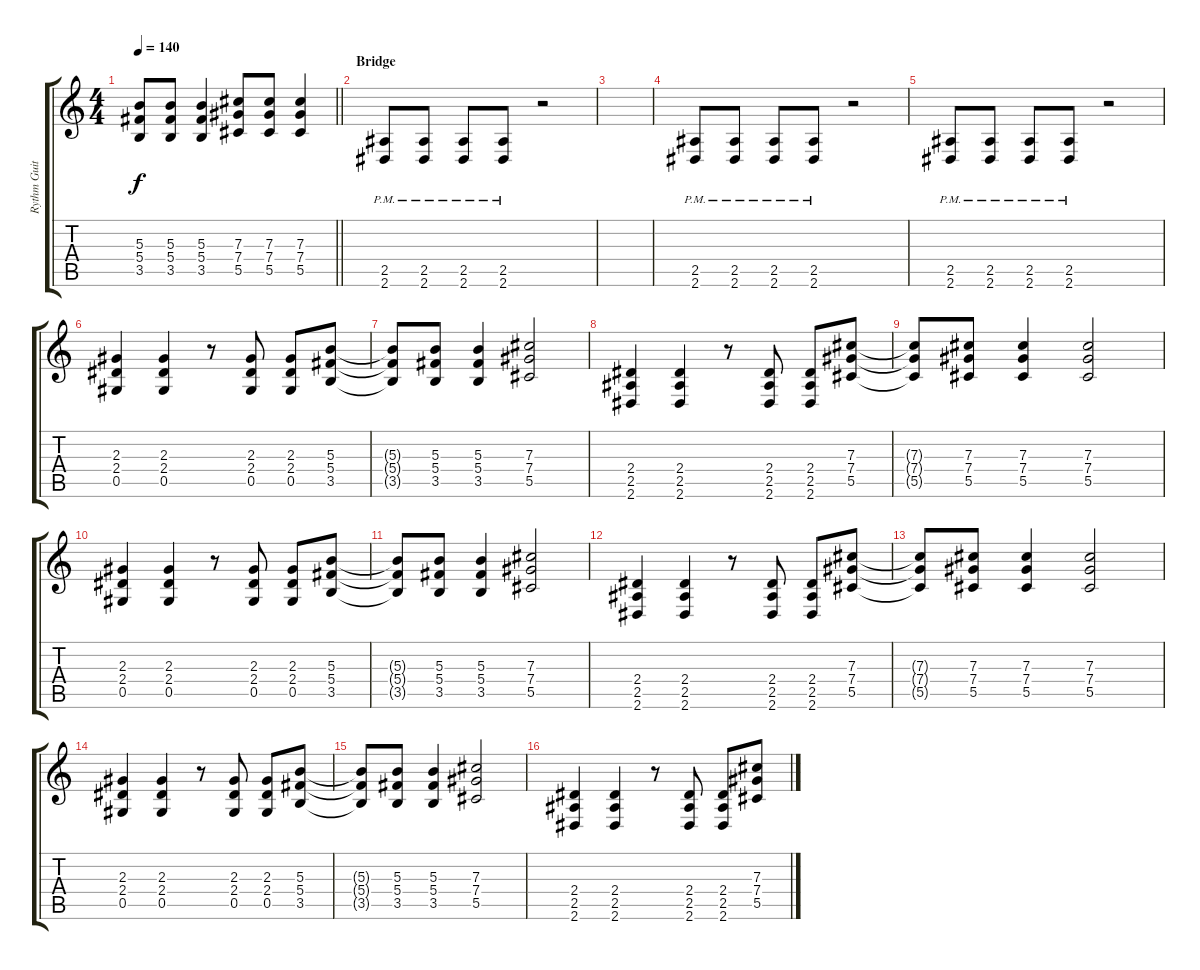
\track ("Rythm Guitar" "Rythm Guit") {instrument distortionguitar bank 1}
\staff {score tabs}
\tuning (Eb4 Bb3 Gb3 Db3 Ab2 Db2) {hide}
\ts (4 4)
\tempo 140
\clef g2
\barLineRight lightlight
\ks c
(5.3{t} 5.4{t} 3.5{t}).8{dy f} (5.3 5.4 3.5).8 (5.3 5.4 3.5).4 (7.3 7.4 5.5).8 (7.3 7.4 5.5).8 (7.3 7.4 5.5).4 |
\section ("" "Bridge")
(2.5{pm} 2.6{pm}).8 (2.5{pm} 2.6{pm}).8 (2.5{pm} 2.6{pm}).8 (2.5{pm} 2.6{pm}).8 r.2 |
|
(2.5{pm} 2.6{pm}).8 (2.5{pm} 2.6{pm}).8 (2.5{pm} 2.6{pm}).8 (2.5{pm} 2.6{pm}).8 r.2 |
(2.5{pm} 2.6{pm}).8 (2.5{pm} 2.6{pm}).8 (2.5{pm} 2.6{pm}).8 (2.5{pm} 2.6{pm}).8 r.2 |
(2.3 2.4 0.5).4 (2.3 2.4 0.5).4 r.8 (2.3 2.4 0.5).8 (2.3 2.4 0.5).8 (5.3 5.4 3.5).8 |
(5.3{t} 5.4{t} 3.5{t}).8 (5.3 5.4 3.5).8 (5.3 5.4 3.5).4 (7.3 7.4 5.5).2 |
(2.4 2.5 2.6).4 (2.4 2.5 2.6).4 r.8 (2.4 2.5 2.6).8 (2.4 2.5 2.6).8 (7.3 7.4 5.5).8 |
(7.3{t} 7.4{t} 5.5{t}).8 (7.3 7.4 5.5).8 (7.3 7.4 5.5).4 (7.3 7.4 5.5).2 |
(2.3 2.4 0.5).4 (2.3 2.4 0.5).4 r.8 (2.3 2.4 0.5).8 (2.3 2.4 0.5).8 (5.3 5.4 3.5).8 |
(5.3{t} 5.4{t} 3.5{t}).8 (5.3 5.4 3.5).8 (5.3 5.4 3.5).4 (7.3 7.4 5.5).2 |
(2.4 2.5 2.6).4 (2.4 2.5 2.6).4 r.8 (2.4 2.5 2.6).8 (2.4 2.5 2.6).8 (7.3 7.4 5.5).8 |
(7.3{t} 7.4{t} 5.5{t}).8 (7.3 7.4 5.5).8 (7.3 7.4 5.5).4 (7.3 7.4 5.5).2 |
(2.3 2.4 0.5).4 (2.3 2.4 0.5).4 r.8 (2.3 2.4 0.5).8 (2.3 2.4 0.5).8 (5.3 5.4 3.5).8 |
(5.3{t} 5.4{t} 3.5{t}).8 (5.3 5.4 3.5).8 (5.3 5.4 3.5).4 (7.3 7.4 5.5).2 |
(2.4 2.5 2.6).4 (2.4 2.5 2.6).4 r.8 (2.4 2.5 2.6).8 (2.4 2.5 2.6).8 (7.3 7.4 5.5).8
